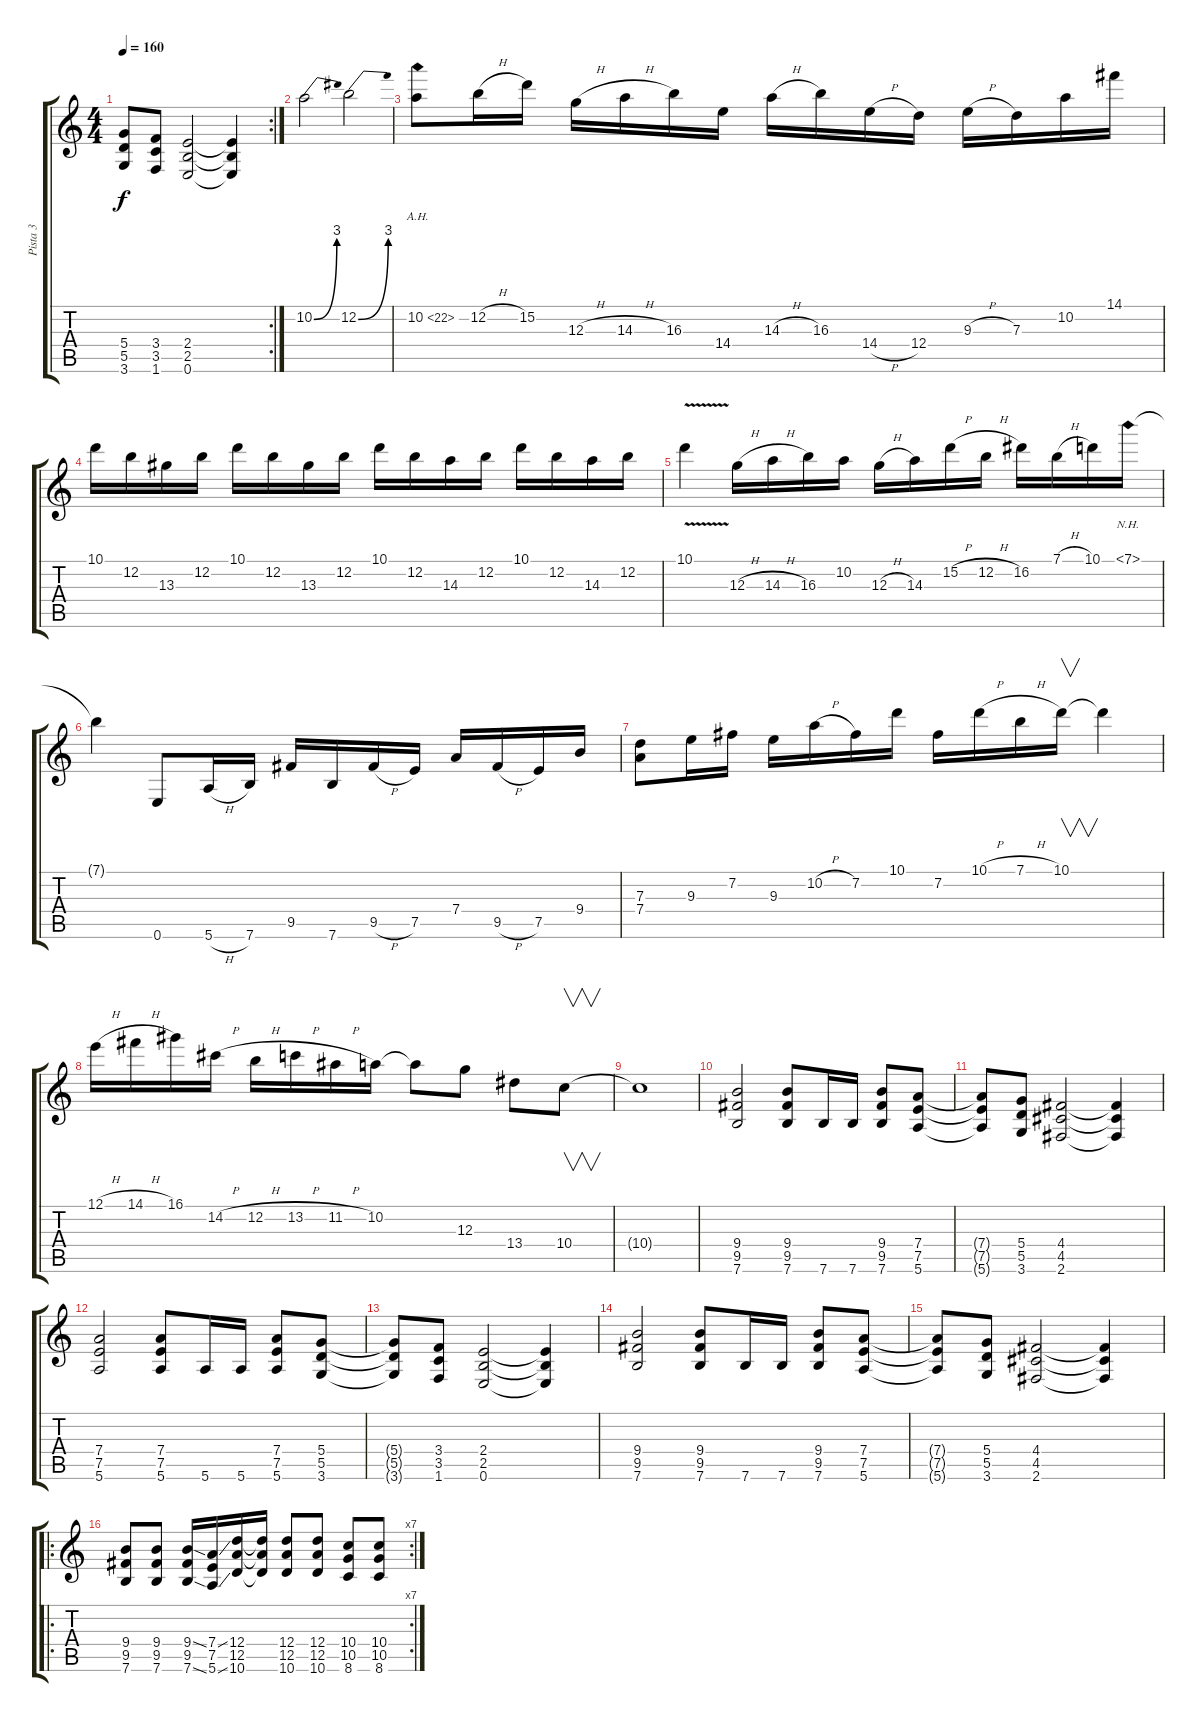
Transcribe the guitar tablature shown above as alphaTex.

\track ("Pista 3" "Pista 3") {instrument overdrivenguitar}
\staff {score tabs}
\tuning (E4 B3 G3 D3 A2 E2) {hide}
\rc 2
\ts (4 4)
\tempo 160
\clef g2
\ks c
(5.4{t} 5.5{t} 3.6{t}).8{dy f} (3.4 3.5 1.6).8 (2.4 2.5 0.6).2 (2.4{t} 2.5{t} 0.6{t}).4 |
10.2{be (bend 0 0 60 12)}.2{balance 8} 12.2{be (bend 0 0 60 12)}.2 |
10.2{ah 12}.8 12.2{h}.16 15.2.16 12.3{h}.16 14.3{h}.16 16.3.16 14.4.16 14.3{h}.16 16.3.16 14.4{h}.16 12.4.16 9.3{h}.16 7.3.16 10.2.16 14.1.16 |
10.1.16 12.2.16 13.3.16 12.2.16 10.1.16 12.2.16 13.3.16 12.2.16 10.1.16 12.2.16 14.3.16 12.2.16 10.1.16 12.2.16 14.3.16 12.2.16 |
10.1{v}.4 12.3{h}.16 14.3{h}.16 16.3.16 10.2.16 12.3{h}.16 14.3.16 15.2{h}.16 12.2{h}.16 16.2.16 7.1{h}.16 10.1.16 7.1{nh}.16 |
7.1{t}.4 0.6.8 5.6{h}.16 7.6.16 9.5.16 7.6.16 9.5{h}.16 7.5.16 7.4.16 9.5{h}.16 7.5.16 9.4.16 |
(7.3 7.4).8 9.3.16 7.2.16 9.3.16 10.2{h}.16 7.2.16 10.1.16 7.2.16 10.1{h}.16 7.1{h}.16 10.1.16{v} 10.1{t}.4 |
12.1{h}.16 14.1{h}.16 16.1.16 14.2{h}.16 12.2{h}.16 13.2{h}.16 11.2{h}.16 10.2.16 10.2{t}.8 12.3.8 13.4.8 10.4.8{v} |
10.4{t}.1 |
(9.4 9.5 7.6).2{balance 16} (9.4 9.5 7.6).8 7.6.16 7.6.16 (9.4 9.5 7.6).8 (7.4 7.5 5.6).8 |
(7.4{t} 7.5{t} 5.6{t}).8 (5.4 5.5 3.6).8 (4.4 4.5 2.6).2 (4.4{t} 4.5{t} 2.6{t}).4 |
(7.4 7.5 5.6).2 (7.4 7.5 5.6).8 5.6.16 5.6.16 (7.4 7.5 5.6).8 (5.4 5.5 3.6).8 |
(5.4{t} 5.5{t} 3.6{t}).8 (3.4 3.5 1.6).8 (2.4 2.5 0.6).2 (2.4{t} 2.5{t} 0.6{t}).4 |
(9.4 9.5 7.6).2 (9.4 9.5 7.6).8 7.6.16 7.6.16 (9.4 9.5 7.6).8 (7.4 7.5 5.6).8 |
(7.4{t} 7.5{t} 5.6{t}).8 (5.4 5.5 3.6).8 (4.4 4.5 2.6).2 (4.4{t} 4.5{t} 2.6{t}).4 |
\ro
\rc 7
(9.4 9.5 7.6).8 (9.4 9.5 7.6).8 (9.4{ss} 9.5 7.6{ss}).16 (7.4{ss} 7.5 5.6{ss}).16 (12.4 12.5 10.6).16 (12.4{t} 12.5{t} 10.6{t}).16 (12.4 12.5 10.6).8 (12.4 12.5 10.6).8 (10.4 10.5 8.6).8 (10.4 10.5 8.6).8
